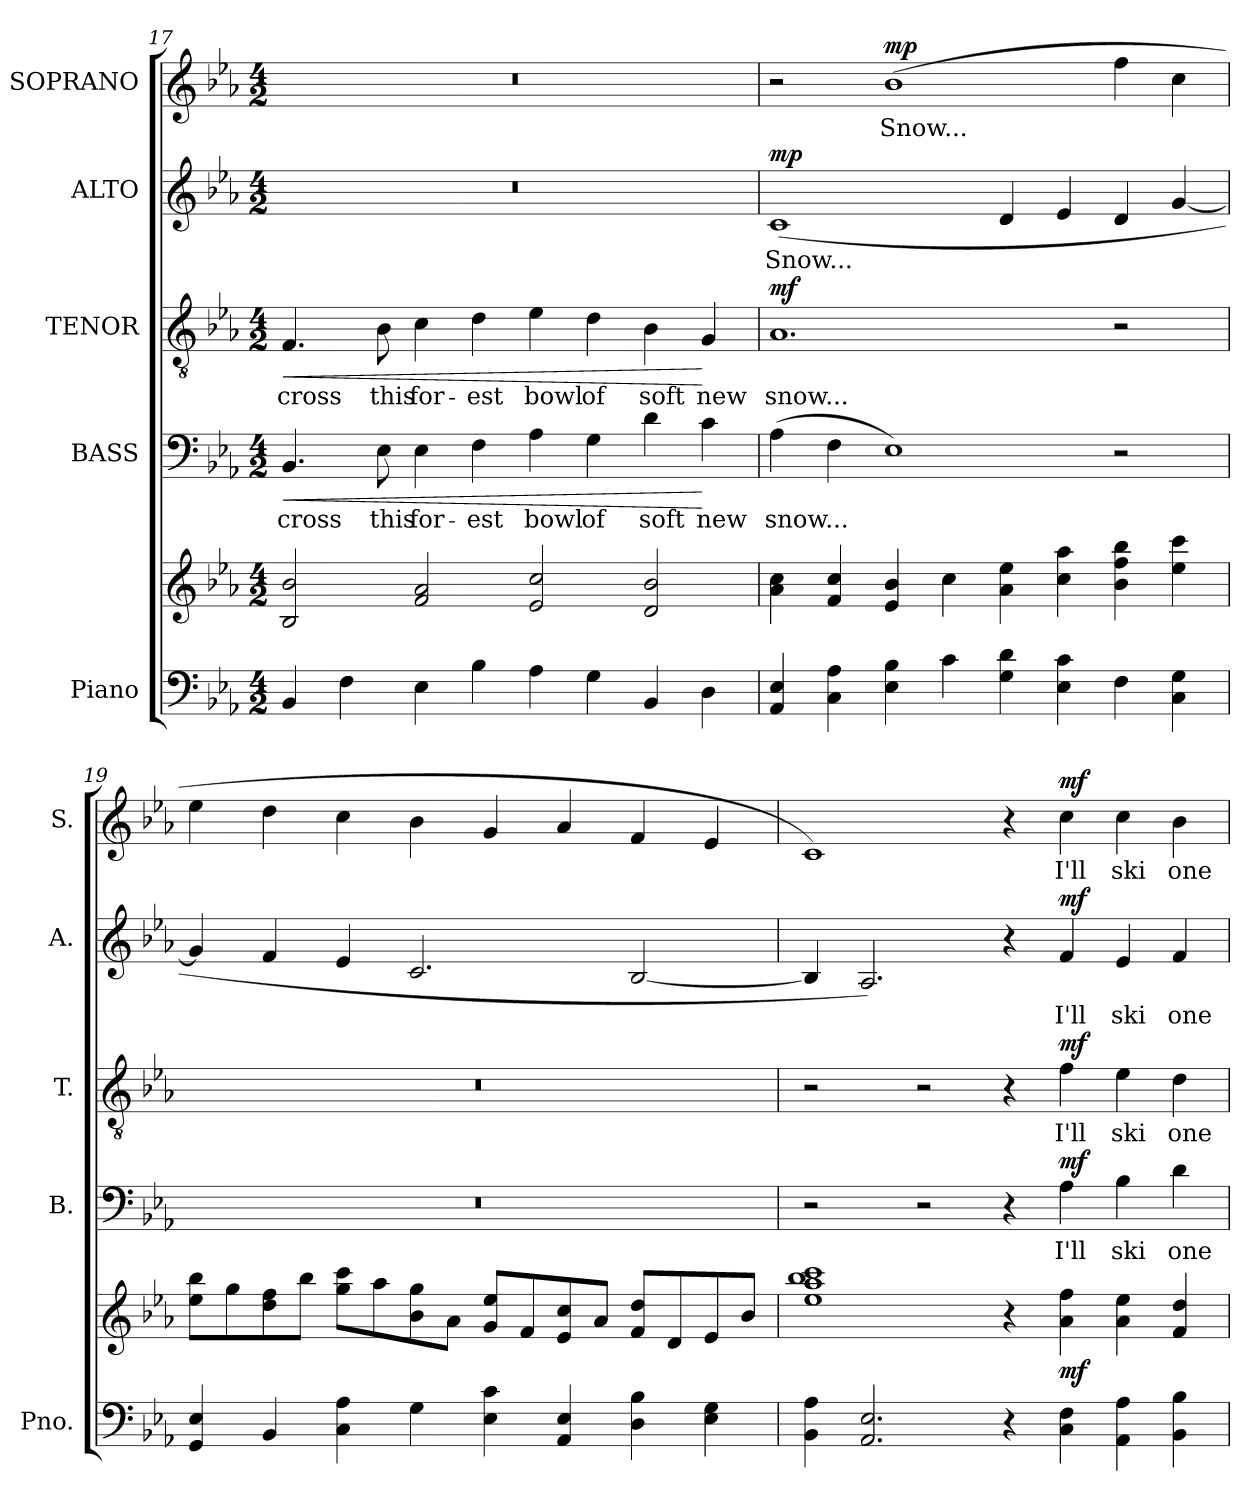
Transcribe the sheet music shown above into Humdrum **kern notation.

**kern	**kern	**dynam	**kern	**text	**dynam	**kern	**text	**dynam	**kern	**text	**dynam	**kern	**text	**dynam
*part5	*part5	*part5	*part4	*part4	*part4	*part3	*part3	*part3	*part2	*part2	*part2	*part1	*part1	*part1
*staff6	*staff5	*staff5/6	*staff4	*staff4	*staff4	*staff3	*staff3	*staff3	*staff2	*staff2	*staff2	*staff1	*staff1	*staff1
*I"Piano	*	*	*I"BASS	*	*	*I"TENOR	*	*	*I"ALTO	*	*	*I"SOPRANO	*	*
*I'Pno.	*	*	*I'B.	*	*	*I'T.	*	*	*I'A.	*	*	*I'S.	*	*
*clefF4	*clefG2	*	*clefF4	*	*	*clefGv2	*	*	*clefG2	*	*	*clefG2	*	*
*	*	*	*	*	*	*ITrd7c12	*	*	*	*	*	*	*	*
*k[b-e-a-]	*k[b-e-a-]	*	*k[b-e-a-]	*	*	*k[b-e-a-]	*	*	*k[b-e-a-]	*	*	*k[b-e-a-]	*	*
*E-:	*E-:	*	*E-:	*	*	*E-:	*	*	*E-:	*	*	*E-:	*	*
*M4/2	*M4/2	*	*M4/2	*	*	*M4/2	*	*	*M4/2	*	*	*M4/2	*	*
=17	=17	=17	=17	=17	=17	=17	=17	=17	=17	=17	=17	=17	=17	=17
!	!	!	!	!LO:LY:b:color=#000000	!LO:HP:b	!	!	!	!	!	!	!	!	!
!	!	!	!	!	!	!	!LO:LY:b:color=#000000	!LO:HP:b	!LO:N:vis=1	!	!	!LO:N:vis=1	!	!
4BB-i/	2B-i/ 2b-i	.	4.BB-i/	-cross	<	4.FFi/	-cross	<	0r	.	.	0r	.	.
4Fi\	.	.	.	.	.	.	.	.	.	.	.	.	.	.
!	!	!	!	!LO:LY:b:color=#000000	!	!	!	!	!	!	!	!	!	!
!	!	!	!	!	!	!	!LO:LY:b:color=#000000	!	!	!	!	!	!	!
.	.	.	8E-i\	this	.	8BB-i\	this	.	.	.	.	.	.	.
!	!	!	!	!LO:LY:b:color=#000000	!	!	!	!	!	!	!	!	!	!
!	!	!	!	!	!	!	!LO:LY:b:color=#000000	!	!	!	!	!	!	!
4E-i\	2fi/ 2a-i	.	4E-i\	for-	.	4Ci\	for-	.	.	.	.	.	.	.
!	!	!	!	!LO:LY:b:color=#000000	!	!	!	!	!	!	!	!	!	!
!	!	!	!	!	!	!	!LO:LY:b:color=#000000	!	!	!	!	!	!	!
4B-i\	.	.	4Fi\	-est	.	4Di\	-est	.	.	.	.	.	.	.
!	!	!	!	!LO:LY:b:color=#000000	!	!	!	!	!	!	!	!	!	!
!	!	!	!	!	!	!	!LO:LY:b:color=#000000	!	!	!	!	!	!	!
4A-i\	2e-i/ 2cci	.	4A-i\	bowl	.	4E-i\	bowl	.	.	.	.	.	.	.
!	!	!	!	!LO:LY:b:color=#000000	!	!	!	!	!	!	!	!	!	!
!	!	!	!	!	!	!	!LO:LY:b:color=#000000	!	!	!	!	!	!	!
4Gi\	.	.	4Gi\	of	.	4Di\	of	.	.	.	.	.	.	.
!	!	!	!	!LO:LY:b:color=#000000	!	!	!	!	!	!	!	!	!	!
!	!	!	!	!	!	!	!LO:LY:b:color=#000000	!	!	!	!	!	!	!
4BB-i/	2di/ 2b-i	.	4di\	soft	.	4BB-i\	soft	.	.	.	.	.	.	.
!	!	!	!	!LO:LY:b:color=#000000	!	!	!	!	!	!	!	!	!	!
!	!	!	!	!	!	!	!LO:LY:b:color=#000000	!	!	!	!	!	!	!
4Di\	.	.	4ci\	new	[	4GGi/	new	[	.	.	.	.	.	.
=18	=18	=18	=18	=18	=18	=18	=18	=18	=18	=18	=18	=18	=18	=18
!	!	!	!	!LO:LY:b:color=#000000	!	!	!	!	!	!	!	!	!	!
!	!	!	!	!	!	!	!LO:LY:b:color=#000000	!	!	!	!	!	!	!
!	!	!	!	!	!	!	!	!	!	!LO:LY:b:color=#000000	!	!	!	!
4AA-i/ 4E-i	4a-i\ 4cci	.	(4A-i\	snow...	.	1.AA-i	snow...	mf	(1ci	Snow...	mp	2r	.	.
4Ci\ 4A-i	4fi/ 4cci	.	4Fi\	.	.	.	.	.	.	.	.	.	.	.
!	!	!	!	!	!	!	!	!	!	!	!	!	!LO:LY:b:color=#000000	!
4E-i\ 4B-i	4e-i/ 4b-i	.	1E-i)	.	.	.	.	.	.	.	.	(1b-i	Snow...	mp
4ci\	4cci\	.	.	.	.	.	.	.	.	.	.	.	.	.
4Gi\ 4di	4a-i\ 4ee-i	.	.	.	.	.	.	.	4di/	.	.	.	.	.
4E-i\ 4ci	4cci\ 4aa-i	.	.	.	.	.	.	.	4e-i/	.	.	.	.	.
4Fi\	4b-i\ 4ffi 4bb-i	.	2r	.	.	2r	.	.	4di/	.	.	4ffi\	.	.
4Ci\ 4Gi	4ee-i\ 4ccci	.	.	.	.	.	.	.	[<4gi/	.	.	4cci\	.	.
!!LO:LB:g=z
=19	=19	=19	=19	=19	=19	=19	=19	=19	=19	=19	=19	=19	=19	=19
!	!	!	!LO:N:vis=1	!	!	!LO:N:vis=1	!	!	!	!	!	!	!	!
4GGi/ 4E-i	8ee-i\ 8bb-iL	.	0r	.	.	0r	.	.	4gi/]	.	.	4ee-i\	.	.
.	8ggi\	.	.	.	.	.	.	.	.	.	.	.	.	.
4BB-i/	8ddi\ 8ffi	.	.	.	.	.	.	.	4fi/	.	.	4ddi\	.	.
.	8bb-i\J	.	.	.	.	.	.	.	.	.	.	.	.	.
4Ci\ 4A-i	8ggi\ 8ccciL	.	.	.	.	.	.	.	4e-i/	.	.	4cci\	.	.
.	8aa-i\	.	.	.	.	.	.	.	.	.	.	.	.	.
4Gi\	8b-i\ 8ggi	.	.	.	.	.	.	.	2.ci/	.	.	4b-i\	.	.
.	8a-i\J	.	.	.	.	.	.	.	.	.	.	.	.	.
4E-i\ 4ci	8gi/ 8ee-iL	.	.	.	.	.	.	.	.	.	.	4gi/	.	.
.	8fi/	.	.	.	.	.	.	.	.	.	.	.	.	.
4AA-i/ 4E-i	8e-i/ 8cci	.	.	.	.	.	.	.	.	.	.	4a-i/	.	.
.	8a-i/J	.	.	.	.	.	.	.	.	.	.	.	.	.
4Di\ 4B-i	8fi/ 8ddiL	.	.	.	.	.	.	.	[<2B-i/	.	.	4fi/	.	.
.	8di/	.	.	.	.	.	.	.	.	.	.	.	.	.
4E-i\ 4Gi	8e-i/	.	.	.	.	.	.	.	.	.	.	4e-i/	.	.
.	8b-i/J	.	.	.	.	.	.	.	.	.	.	.	.	.
=20	=20	=20	=20	=20	=20	=20	=20	=20	=20	=20	=20	=20	=20	=20
4BB-i\ 4A-i	1ee-i 1aa-i 1bb-i 1ccci	.	2r	.	.	2r	.	.	4B-i/]	.	.	1ci)	.	.
2.AA-i/ 2.E-i	.	.	.	.	.	.	.	.	2.A-i/)	.	.	.	.	.
.	.	.	2r	.	.	2r	.	.	.	.	.	.	.	.
4r	4r	.	4r	.	.	4r	.	.	4r	.	.	4r	.	.
!	!	!	!	!LO:LY:b:color=#000000	!	!	!	!	!	!	!	!	!	!
!	!	!	!	!	!	!	!LO:LY:b:color=#000000	!	!	!	!	!	!	!
!	!	!	!	!	!	!	!	!	!	!LO:LY:b:color=#000000	!	!	!	!
!	!	!	!	!	!	!	!	!	!	!	!	!	!LO:LY:b:color=#000000	!
4Ci\ 4Fi	4a-i\ 4ffi	mf	4A-i\	I'll	mf	4Fi\	I'll	mf	4fi/	I'll	mf	4cci\	I'll	mf
!	!	!	!	!LO:LY:b:color=#000000	!	!	!	!	!	!	!	!	!	!
!	!	!	!	!	!	!	!LO:LY:b:color=#000000	!	!	!	!	!	!	!
!	!	!	!	!	!	!	!	!	!	!LO:LY:b:color=#000000	!	!	!	!
!	!	!	!	!	!	!	!	!	!	!	!	!	!LO:LY:b:color=#000000	!
4AA-i\ 4A-i	4a-i\ 4ee-i	.	4B-i\	ski	.	4E-i\	ski	.	4e-i/	ski	.	4cci\	ski	.
!	!	!	!	!LO:LY:b:color=#000000	!	!	!	!	!	!	!	!	!	!
!	!	!	!	!	!	!	!LO:LY:b:color=#000000	!	!	!	!	!	!	!
!	!	!	!	!	!	!	!	!	!	!LO:LY:b:color=#000000	!	!	!	!
!	!	!	!	!	!	!	!	!	!	!	!	!	!LO:LY:b:color=#000000	!
4BB-i\ 4B-i	4fi/ 4ddi	.	4di\	one	.	4Di\	one	.	4fi/	one	.	4b-i\	one	.
=	=	=	=	=	=	=	=	=	=	=	=	=	=	=
*-	*-	*-	*-	*-	*-	*-	*-	*-	*-	*-	*-	*-	*-	*-
